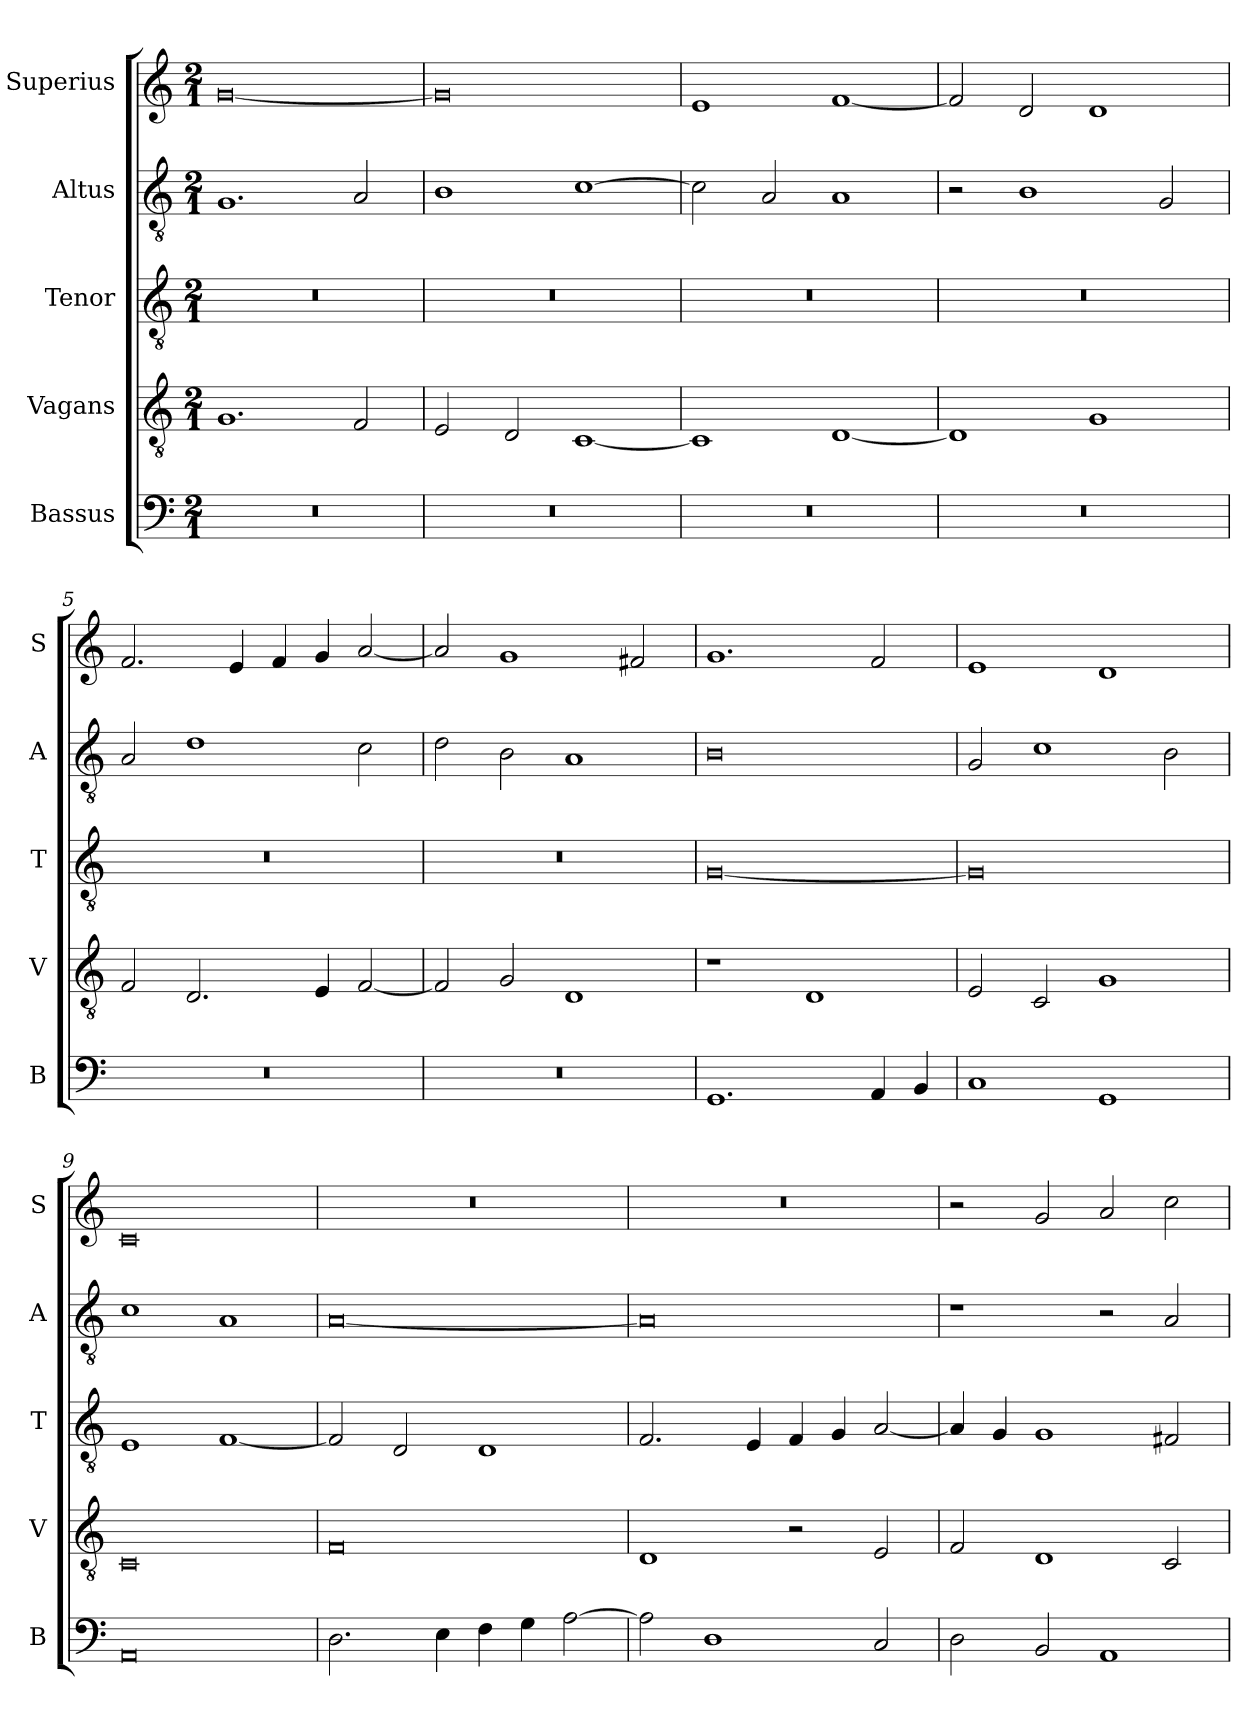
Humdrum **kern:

**kern	**kern	**kern	**kern	**kern
*part5	*part4	*part3	*part2	*part1
*staff5	*staff4	*staff3	*staff2	*staff1
*I"Bassus	*I"Vagans	*I"Tenor	*I"Altus	*I"Superius
*I'B	*I'V	*I'T	*I'A	*I'S
*clefF4	*clefGv2	*clefGv2	*clefGv2	*clefG2
*k[]	*k[]	*k[]	*k[]	*k[]
*M2/1	*M2/1	*M2/1	*M2/1	*M2/1
=1	=1	=1	=1	=1
0r	1.G	0r	1.G	[0g
.	2F/	.	2A/	.
=2	=2	=2	=2	=2
0r	2E/	0r	1B	0g]
.	2D/	.	.	.
.	[1C	.	[1c	.
=3	=3	=3	=3	=3
0r	1C]	0r	2c\]	1e
.	.	.	2A/	.
.	[1D	.	1A	[1f
=4	=4	=4	=4	=4
0r	1D]	0r	2r	2f/]
.	.	.	1B	2d/
.	1G	.	.	1d
.	.	.	2G/	.
=5	=5	=5	=5	=5
0r	2F/	0r	2A/	2.f/
.	2.D/	.	1d	.
.	.	.	.	4e/
.	.	.	.	4f/
.	4E/	.	.	4g/
.	[2F/	.	2c\	[2a/
=6	=6	=6	=6	=6
0r	2F/]	0r	2d\	2a/]
.	2G/	.	2B\	1g
.	1D	.	1A	.
.	.	.	.	2f#X/
=7	=7	=7	=7	=7
1.GG	1r	[0G	0B	1.g
.	1D	.	.	.
4AA/	.	.	.	2f/
4BB/	.	.	.	.
=8	=8	=8	=8	=8
1C	2E/	0G]	2G/	1e
.	2C/	.	1c	.
1GG	1G	.	.	1d
.	.	.	2B\	.
=9	=9	=9	=9	=9
0AA	0C	1E	1c	0c
.	.	[1F	1A	.
=10	=10	=10	=10	=10
2.D\	0F	2F/]	[0A	0r
.	.	2D/	.	.
4E\	.	.	.	.
4F\	.	1D	.	.
4G\	.	.	.	.
[2A\	.	.	.	.
=11	=11	=11	=11	=11
2A\]	1D	2.F/	0A]	0r
1D	.	.	.	.
.	.	4E/	.	.
.	2r	4F/	.	.
.	.	4G/	.	.
2C/	2E/	[2A/	.	.
=12	=12	=12	=12	=12
2D\	2F/	4A/]	1r	2r
.	.	4G/	.	.
2BB/	1D	1G	.	2g/
1AA	.	.	2r	2a/
.	2C/	2F#X/	2A/	2cc\
=	=	=	=	=
*-	*-	*-	*-	*-
